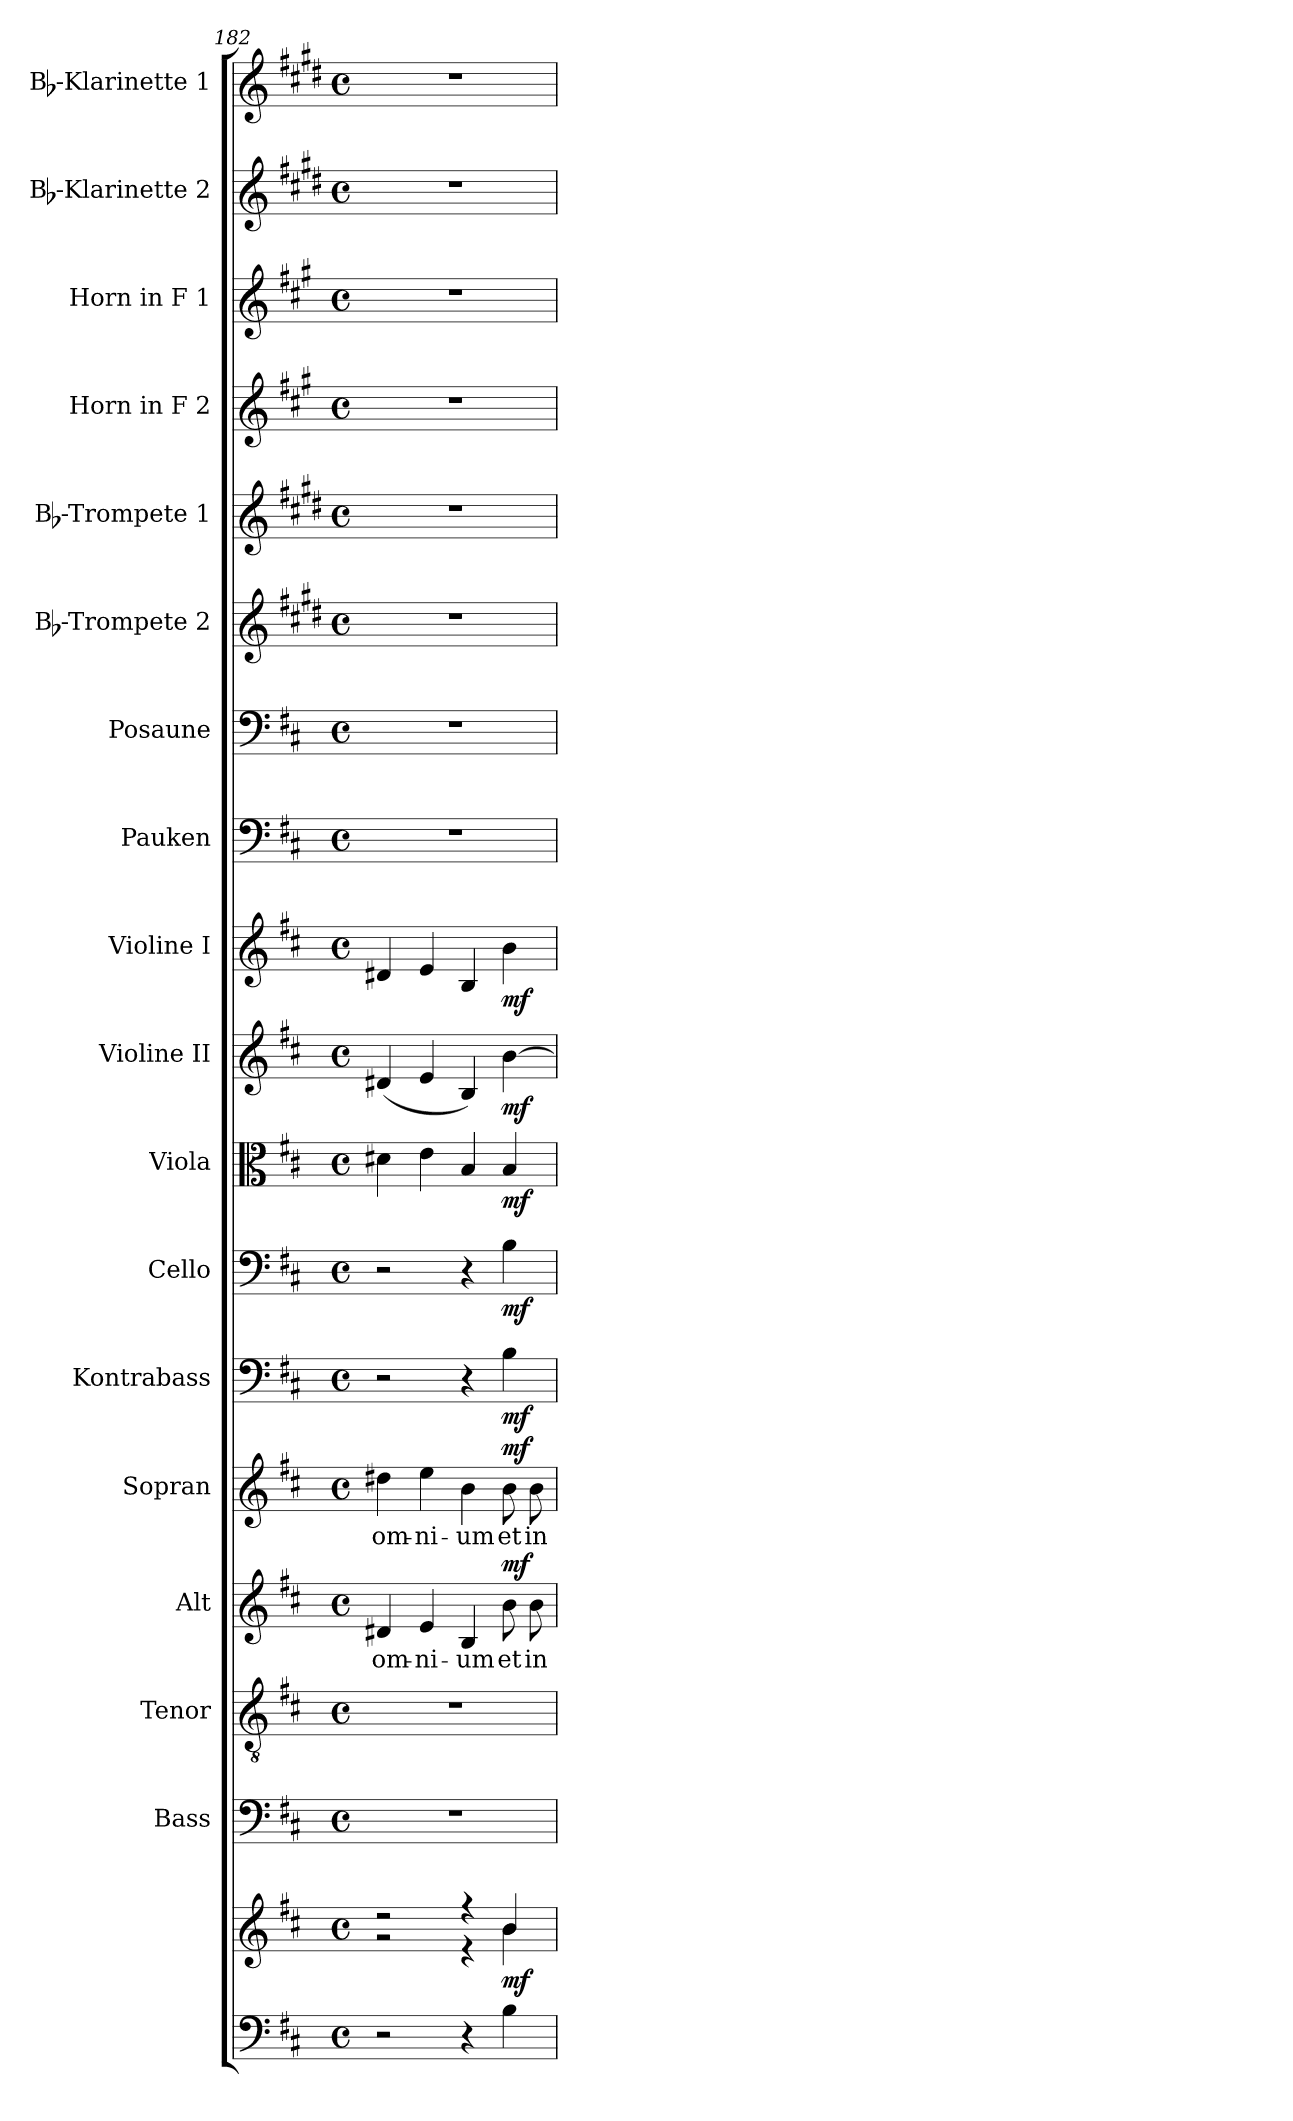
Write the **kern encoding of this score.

**kern	**kern	**dynam	**kern	**kern	**kern	**text	**dynam	**kern	**text	**dynam	**kern	**dynam	**kern	**dynam	**kern	**dynam	**kern	**dynam	**kern	**dynam	**kern	**kern	**kern	**kern	**kern	**kern	**kern	**kern
*part18	*part18	*part18	*part17	*part16	*part15	*part15	*part15	*part14	*part14	*part14	*part13	*part13	*part12	*part12	*part11	*part11	*part10	*part10	*part9	*part9	*part8	*part7	*part6	*part5	*part4	*part3	*part2	*part1
*staff19	*staff18	*staff18/19	*staff17	*staff16	*staff15	*staff15	*staff15	*staff14	*staff14	*staff14	*staff13	*staff13	*staff12	*staff12	*staff11	*staff11	*staff10	*staff10	*staff9	*staff9	*staff8	*staff7	*staff6	*staff5	*staff4	*staff3	*staff2	*staff1
*	*	*	*I"Bass	*I"Tenor	*I"Alt	*	*	*I"Sopran	*	*	*I"Kontrabass	*	*I"Cello	*	*I"Viola	*	*I"Violine II	*	*I"Violine I	*	*I"Pauken	*I"Posaune	*I"Bb-Trompete 2	*I"Bb-Trompete 1	*I"Horn in F 2	*I"Horn in F 1	*I"Bb-Klarinette 2	*I"Bb-Klarinette 1
*	*	*	*I'B.	*I'T.	*I'A.	*	*	*I'S.	*	*	*I'Kb.	*	*	*	*I'Vla.	*	*I'Vl. II	*	*I'Vl. I	*	*I'Pk.	*I'Pos.	*I'Bb Trp. 2	*I'Bb Trp. 1	*	*	*I'Bb Kl. 2	*I'Bb Kl. 1
*clefF4	*clefG2	*	*clefF4	*clefGv2	*clefG2	*	*	*clefG2	*	*	*clefF4	*	*clefF4	*	*clefC3	*	*clefG2	*	*clefG2	*	*clefF4	*clefF4	*clefG2	*clefG2	*clefG2	*clefG2	*clefG2	*clefG2
*	*	*	*	*	*	*	*	*	*	*	*ITrd7c12	*	*	*	*	*	*	*	*	*	*	*	*ITrd1c2	*ITrd1c2	*ITrd4c7	*ITrd4c7	*ITrd1c2	*ITrd1c2
*k[f#c#]	*k[f#c#]	*	*k[f#c#]	*k[f#c#]	*k[f#c#]	*	*	*k[f#c#]	*	*	*k[f#c#]	*	*k[f#c#]	*	*k[f#c#]	*	*k[f#c#]	*	*k[f#c#]	*	*k[f#c#]	*k[f#c#]	*k[f#c#]	*k[f#c#]	*k[f#c#]	*k[f#c#]	*k[f#c#]	*k[f#c#]
*D:	*D:	*	*D:	*D:	*D:	*	*	*D:	*	*	*D:	*	*D:	*	*D:	*	*D:	*	*D:	*	*D:	*D:	*D:	*D:	*D:	*D:	*D:	*D:
*M4/4	*M4/4	*	*M4/4	*M4/4	*M4/4	*	*	*M4/4	*	*	*M4/4	*	*M4/4	*	*M4/4	*	*M4/4	*	*M4/4	*	*M4/4	*M4/4	*M4/4	*M4/4	*M4/4	*M4/4	*M4/4	*M4/4
*met(c)	*met(c)	*	*met(c)	*met(c)	*met(c)	*	*	*met(c)	*	*	*met(c)	*	*met(c)	*	*met(c)	*	*met(c)	*	*met(c)	*	*met(c)	*met(c)	*met(c)	*met(c)	*met(c)	*met(c)	*met(c)	*met(c)
=182	=182	=182	=182	=182	=182	=182	=182	=182	=182	=182	=182	=182	=182	=182	=182	=182	=182	=182	=182	=182	=182	=182	=182	=182	=182	=182	=182	=182
*	*^	*	*	*	*	*	*	*	*	*	*	*	*	*	*	*	*	*	*	*	*	*	*	*	*	*	*	*
!	!	!	!	!	!	!	!LO:LY:b	!	!	!LO:LY:b	!	!	!	!	!	!	!	!	!	!	!	!	!	!	!	!	!	!	!
2r	2r	2r	.	1r	1r	4d#X/	om-	.	4dd#X\	om-	.	2r	.	2r	.	4d#X\	.	(<4d#X/	.	4d#X/	.	1r	1r	1r	1r	1r	1r	1r	1r
!	!	!	!	!	!	!	!LO:LY:b	!	!	!LO:LY:b	!	!	!	!	!	!	!	!	!	!	!	!	!	!	!	!	!	!	!
.	.	.	.	.	.	4e/	-ni-	.	4ee\	-ni-	.	.	.	.	.	4e\	.	4e/	.	4e/	.	.	.	.	.	.	.	.	.
!	!	!	!	!	!	!	!LO:LY:b	!	!	!LO:LY:b	!	!	!	!	!	!	!	!	!	!	!	!	!	!	!	!	!	!	!
4r	4r	4r	.	.	.	4B/	-um	.	4b\	-um	.	4r	.	4r	.	4B/	.	4B/)	.	4B/	.	.	.	.	.	.	.	.	.
!	!	!	!LO:DY:b	!	!	!	!LO:LY:b	!LO:DY:a	!	!LO:LY:b	!LO:DY:a	!	!LO:DY:b	!	!LO:DY:b	!	!LO:DY:b	!	!LO:DY:b	!	!LO:DY:b	!	!	!	!	!	!	!	!
4B\	4b/	4b\	mf	.	.	8b\	et	mf	8b\	et	mf	4BB\	mf	4B\	mf	4B/	mf	[4b\	mf	4b\	mf	.	.	.	.	.	.	.	.
!	!	!	!	!	!	!	!LO:LY:b	!	!	!LO:LY:b	!	!	!	!	!	!	!	!	!	!	!	!	!	!	!	!	!	!	!
.	.	.	.	.	.	8b\	in-	.	8b\	in-	.	.	.	.	.	.	.	.	.	.	.	.	.	.	.	.	.	.	.
*	*v	*v	*	*	*	*	*	*	*	*	*	*	*	*	*	*	*	*	*	*	*	*	*	*	*	*	*	*	*
=	=	=	=	=	=	=	=	=	=	=	=	=	=	=	=	=	=	=	=	=	=	=	=	=	=	=	=	=
*-	*-	*-	*-	*-	*-	*-	*-	*-	*-	*-	*-	*-	*-	*-	*-	*-	*-	*-	*-	*-	*-	*-	*-	*-	*-	*-	*-	*-
